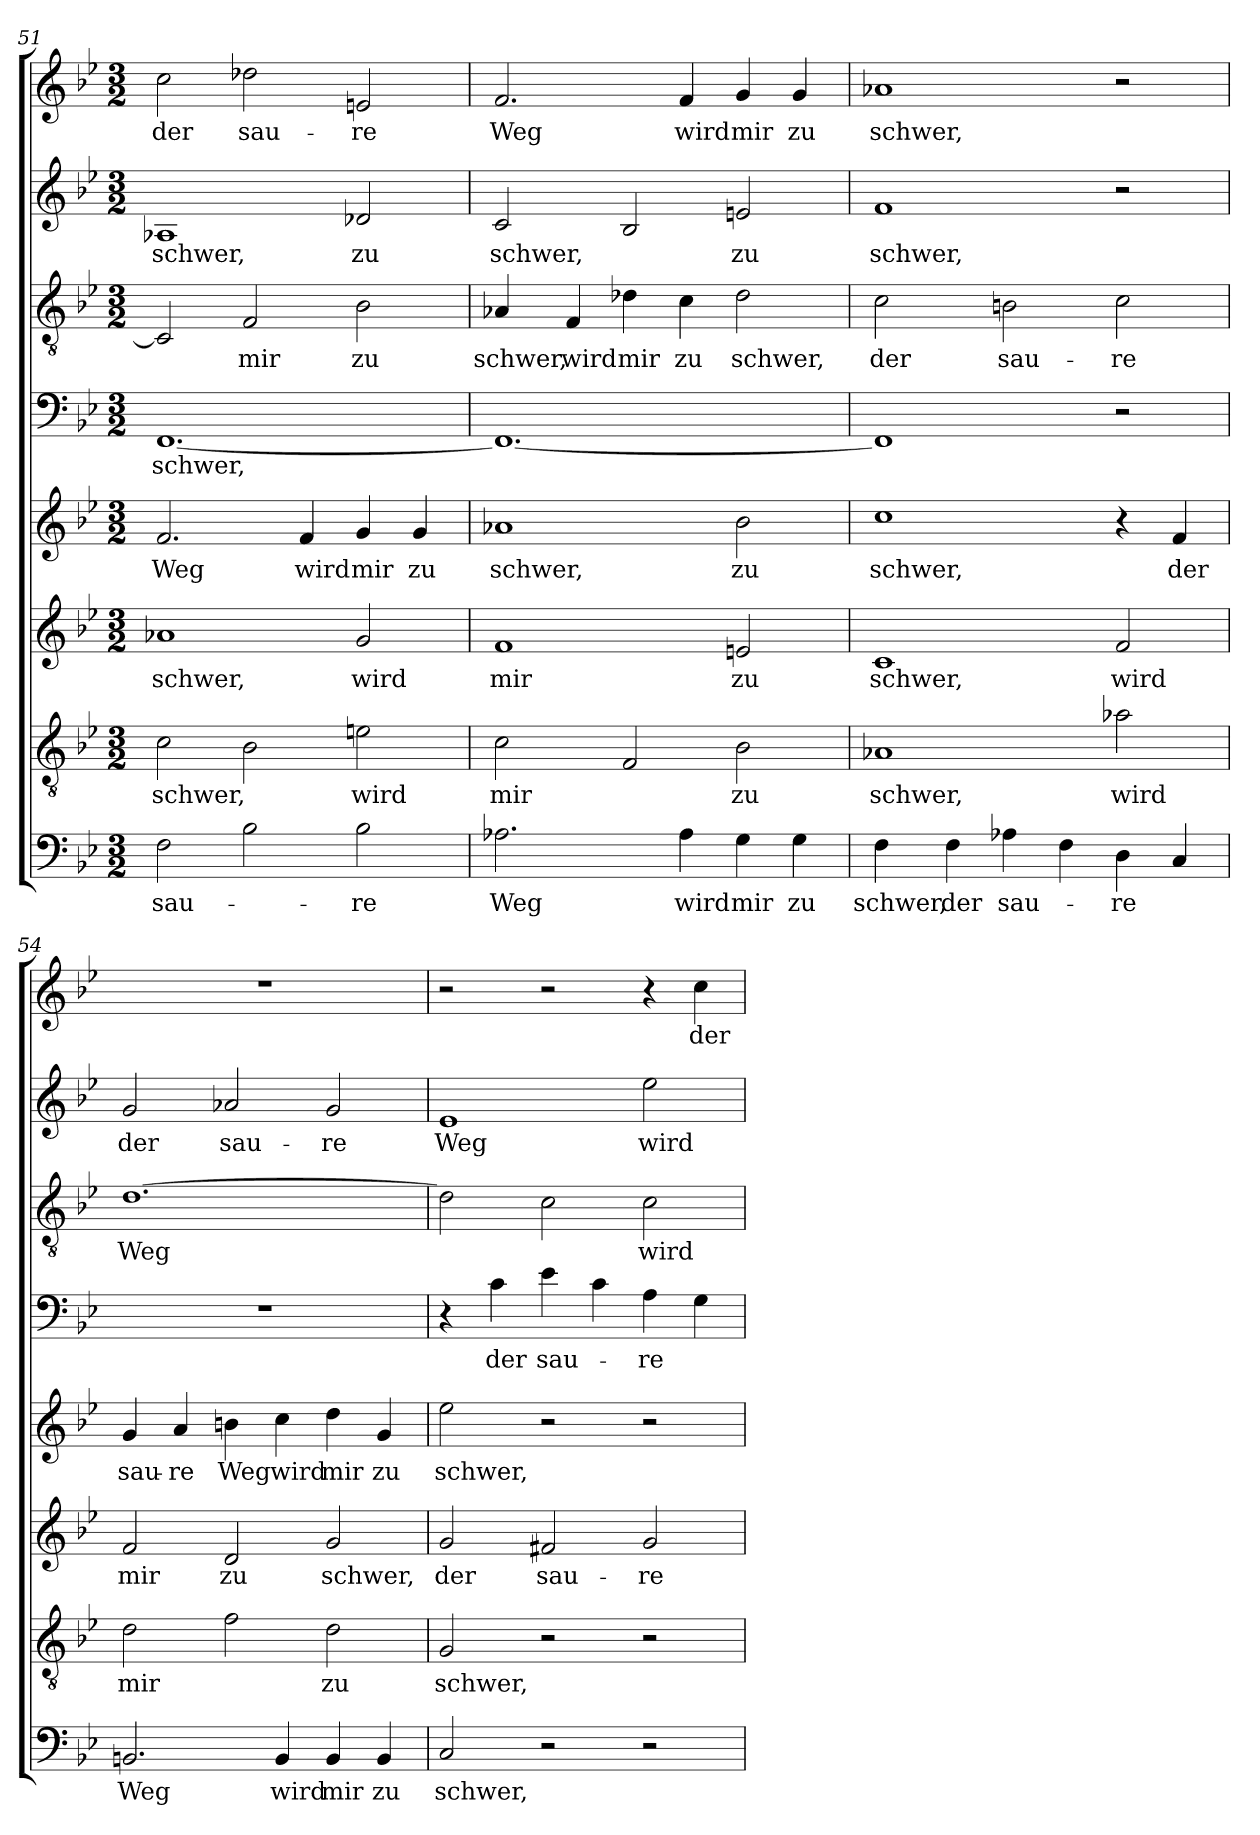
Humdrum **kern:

**kern	**text	**kern	**text	**kern	**text	**kern	**text	**kern	**text	**kern	**text	**kern	**text	**kern	**text
*part8	*part8	*part7	*part7	*part6	*part6	*part5	*part5	*part4	*part4	*part3	*part3	*part2	*part2	*part1	*part1
*staff8	*staff8	*staff7	*staff7	*staff6	*staff6	*staff5	*staff5	*staff4	*staff4	*staff3	*staff3	*staff2	*staff2	*staff1	*staff1
!!LO:LB:g=z
*clefF4	*	*clefGv2	*	*clefG2	*	*clefG2	*	*clefF4	*	*clefGv2	*	*clefG2	*	*clefG2	*
*k[b-e-]	*	*k[b-e-]	*	*k[b-e-]	*	*k[b-e-]	*	*k[b-e-]	*	*k[b-e-]	*	*k[b-e-]	*	*k[b-e-]	*
*B-:	*	*B-:	*	*B-:	*	*B-:	*	*B-:	*	*B-:	*	*B-:	*	*B-:	*
*M3/2	*	*M3/2	*	*M3/2	*	*M3/2	*	*M3/2	*	*M3/2	*	*M3/2	*	*M3/2	*
=51	=51	=51	=51	=51	=51	=51	=51	=51	=51	=51	=51	=51	=51	=51	=51
!	!LO:LY:b	!	!LO:LY:b	!	!LO:LY:b	!	!LO:LY:b	!	!LO:LY:b	!	!	!	!LO:LY:b	!	!LO:LY:b
2F\	sau-	2c\	schwer,	1a-X	schwer,	2.f/	Weg	[1.FF	schwer,	2C/]	.	1A-X	schwer,	2cc\	der
!	!	!	!	!	!	!	!	!	!	!	!LO:LY:b	!	!	!	!LO:LY:b
2B-\	.	2B-\	.	.	.	.	.	.	.	2F/	mir	.	.	2dd-X\	sau-
!	!	!	!	!	!	!	!LO:LY:b	!	!	!	!	!	!	!	!
.	.	.	.	.	.	4f/	wird	.	.	.	.	.	.	.	.
!	!LO:LY:b	!	!LO:LY:b	!	!LO:LY:b	!	!LO:LY:b	!	!	!	!LO:LY:b	!	!LO:LY:b	!	!LO:LY:b
2B-\	-re	2en\	wird	2g/	wird	4g/	mir	.	.	2B-\	zu	2d-X/	zu	2en/	-re
!	!	!	!	!	!	!	!LO:LY:b	!	!	!	!	!	!	!	!
.	.	.	.	.	.	4g/	zu	.	.	.	.	.	.	.	.
=52	=52	=52	=52	=52	=52	=52	=52	=52	=52	=52	=52	=52	=52	=52	=52
!	!LO:LY:b	!	!LO:LY:b	!	!LO:LY:b	!	!LO:LY:b	!	!	!	!LO:LY:b	!	!LO:LY:b	!	!LO:LY:b
2.A-X\	Weg	2c\	mir	1f	mir	1a-X	schwer,	1.FF_	.	4A-X/	schwer,	2c/	schwer,	2.f/	Weg
!	!	!	!	!	!	!	!	!	!	!	!LO:LY:b	!	!	!	!
.	.	.	.	.	.	.	.	.	.	4F/	wird	.	.	.	.
!	!	!	!	!	!	!	!	!	!	!	!LO:LY:b	!	!	!	!
.	.	2F/	.	.	.	.	.	.	.	4d-X\	mir	2B-/	.	.	.
!	!LO:LY:b	!	!	!	!	!	!	!	!	!	!LO:LY:b	!	!	!	!LO:LY:b
4A-\	wird	.	.	.	.	.	.	.	.	4c\	zu	.	.	4f/	wird
!	!LO:LY:b	!	!LO:LY:b	!	!LO:LY:b	!	!LO:LY:b	!	!	!	!LO:LY:b	!	!LO:LY:b	!	!LO:LY:b
4G\	mir	2B-\	zu	2en/	zu	2b-\	zu	.	.	2d-\	schwer,	2en/	zu	4g/	mir
!	!LO:LY:b	!	!	!	!	!	!	!	!	!	!	!	!	!	!LO:LY:b
4G\	zu	.	.	.	.	.	.	.	.	.	.	.	.	4g/	zu
=53	=53	=53	=53	=53	=53	=53	=53	=53	=53	=53	=53	=53	=53	=53	=53
!	!LO:LY:b	!	!LO:LY:b	!	!LO:LY:b	!	!LO:LY:b	!	!	!	!LO:LY:b	!	!LO:LY:b	!	!LO:LY:b
4F\	schwer,	1A-X	schwer,	1c	schwer,	1cc	schwer,	1FF]	.	2c\	der	1f	schwer,	1a-X	schwer,
!	!LO:LY:b	!	!	!	!	!	!	!	!	!	!	!	!	!	!
4F\	der	.	.	.	.	.	.	.	.	.	.	.	.	.	.
!	!LO:LY:b	!	!	!	!	!	!	!	!	!	!LO:LY:b	!	!	!	!
4A-X\	sau-	.	.	.	.	.	.	.	.	2Bn\	sau-	.	.	.	.
4F\	.	.	.	.	.	.	.	.	.	.	.	.	.	.	.
!	!LO:LY:b	!	!LO:LY:b	!	!LO:LY:b	!	!	!	!	!	!LO:LY:b	!	!	!	!
4D\	-re	2a-X\	wird	2f/	wird	4r	.	2r	.	2c\	-re	2r	.	2r	.
!	!	!	!	!	!	!	!LO:LY:b	!	!	!	!	!	!	!	!
4C/	.	.	.	.	.	4f/	der	.	.	.	.	.	.	.	.
=54	=54	=54	=54	=54	=54	=54	=54	=54	=54	=54	=54	=54	=54	=54	=54
!	!LO:LY:b	!	!LO:LY:b	!	!LO:LY:b	!	!LO:LY:b	!	!	!	!LO:LY:b	!	!LO:LY:b	!	!
2.BBn/	Weg	2d\	mir	2f/	mir	4g/	sau-	1.r	.	[1.d	Weg	2g/	der	1.r	.
!	!	!	!	!	!	!	!LO:LY:b	!	!	!	!	!	!	!	!
.	.	.	.	.	.	4a/	-re	.	.	.	.	.	.	.	.
!	!	!	!	!	!LO:LY:b	!	!LO:LY:b	!	!	!	!	!	!LO:LY:b	!	!
.	.	2f\	.	2d/	zu	4bn\	Weg	.	.	.	.	2a-X/	sau-	.	.
!	!LO:LY:b	!	!	!	!	!	!LO:LY:b	!	!	!	!	!	!	!	!
4BB/	wird	.	.	.	.	4cc\	wird	.	.	.	.	.	.	.	.
!	!LO:LY:b	!	!LO:LY:b	!	!LO:LY:b	!	!LO:LY:b	!	!	!	!	!	!LO:LY:b	!	!
4BB/	mir	2d\	zu	2g/	schwer,	4dd\	mir	.	.	.	.	2g/	-re	.	.
!	!LO:LY:b	!	!	!	!	!	!LO:LY:b	!	!	!	!	!	!	!	!
4BB/	zu	.	.	.	.	4g/	zu	.	.	.	.	.	.	.	.
=55	=55	=55	=55	=55	=55	=55	=55	=55	=55	=55	=55	=55	=55	=55	=55
!	!LO:LY:b	!	!LO:LY:b	!	!LO:LY:b	!	!LO:LY:b	!	!	!	!	!	!LO:LY:b	!	!
2C/	schwer,	2G/	schwer,	2g/	der	2ee-\	schwer,	4r	.	2d\]	.	1e-	Weg	2r	.
!	!	!	!	!	!	!	!	!	!LO:LY:b	!	!	!	!	!	!
.	.	.	.	.	.	.	.	4c\	der	.	.	.	.	.	.
!	!	!	!	!	!LO:LY:b	!	!	!	!LO:LY:b	!	!	!	!	!	!
2r	.	2r	.	2f#X/	sau-	2r	.	4e-\	sau-	2c\	.	.	.	2r	.
.	.	.	.	.	.	.	.	4c\	.	.	.	.	.	.	.
!	!	!	!	!	!LO:LY:b	!	!	!	!LO:LY:b	!	!LO:LY:b	!	!LO:LY:b	!	!
2r	.	2r	.	2g/	-re	2r	.	4A\	-re	2c\	wird	2ee-\	wird	4r	.
!	!	!	!	!	!	!	!	!	!	!	!	!	!	!	!LO:LY:b
.	.	.	.	.	.	.	.	4G\	.	.	.	.	.	4cc\	der
=	=	=	=	=	=	=	=	=	=	=	=	=	=	=	=
*-	*-	*-	*-	*-	*-	*-	*-	*-	*-	*-	*-	*-	*-	*-	*-
